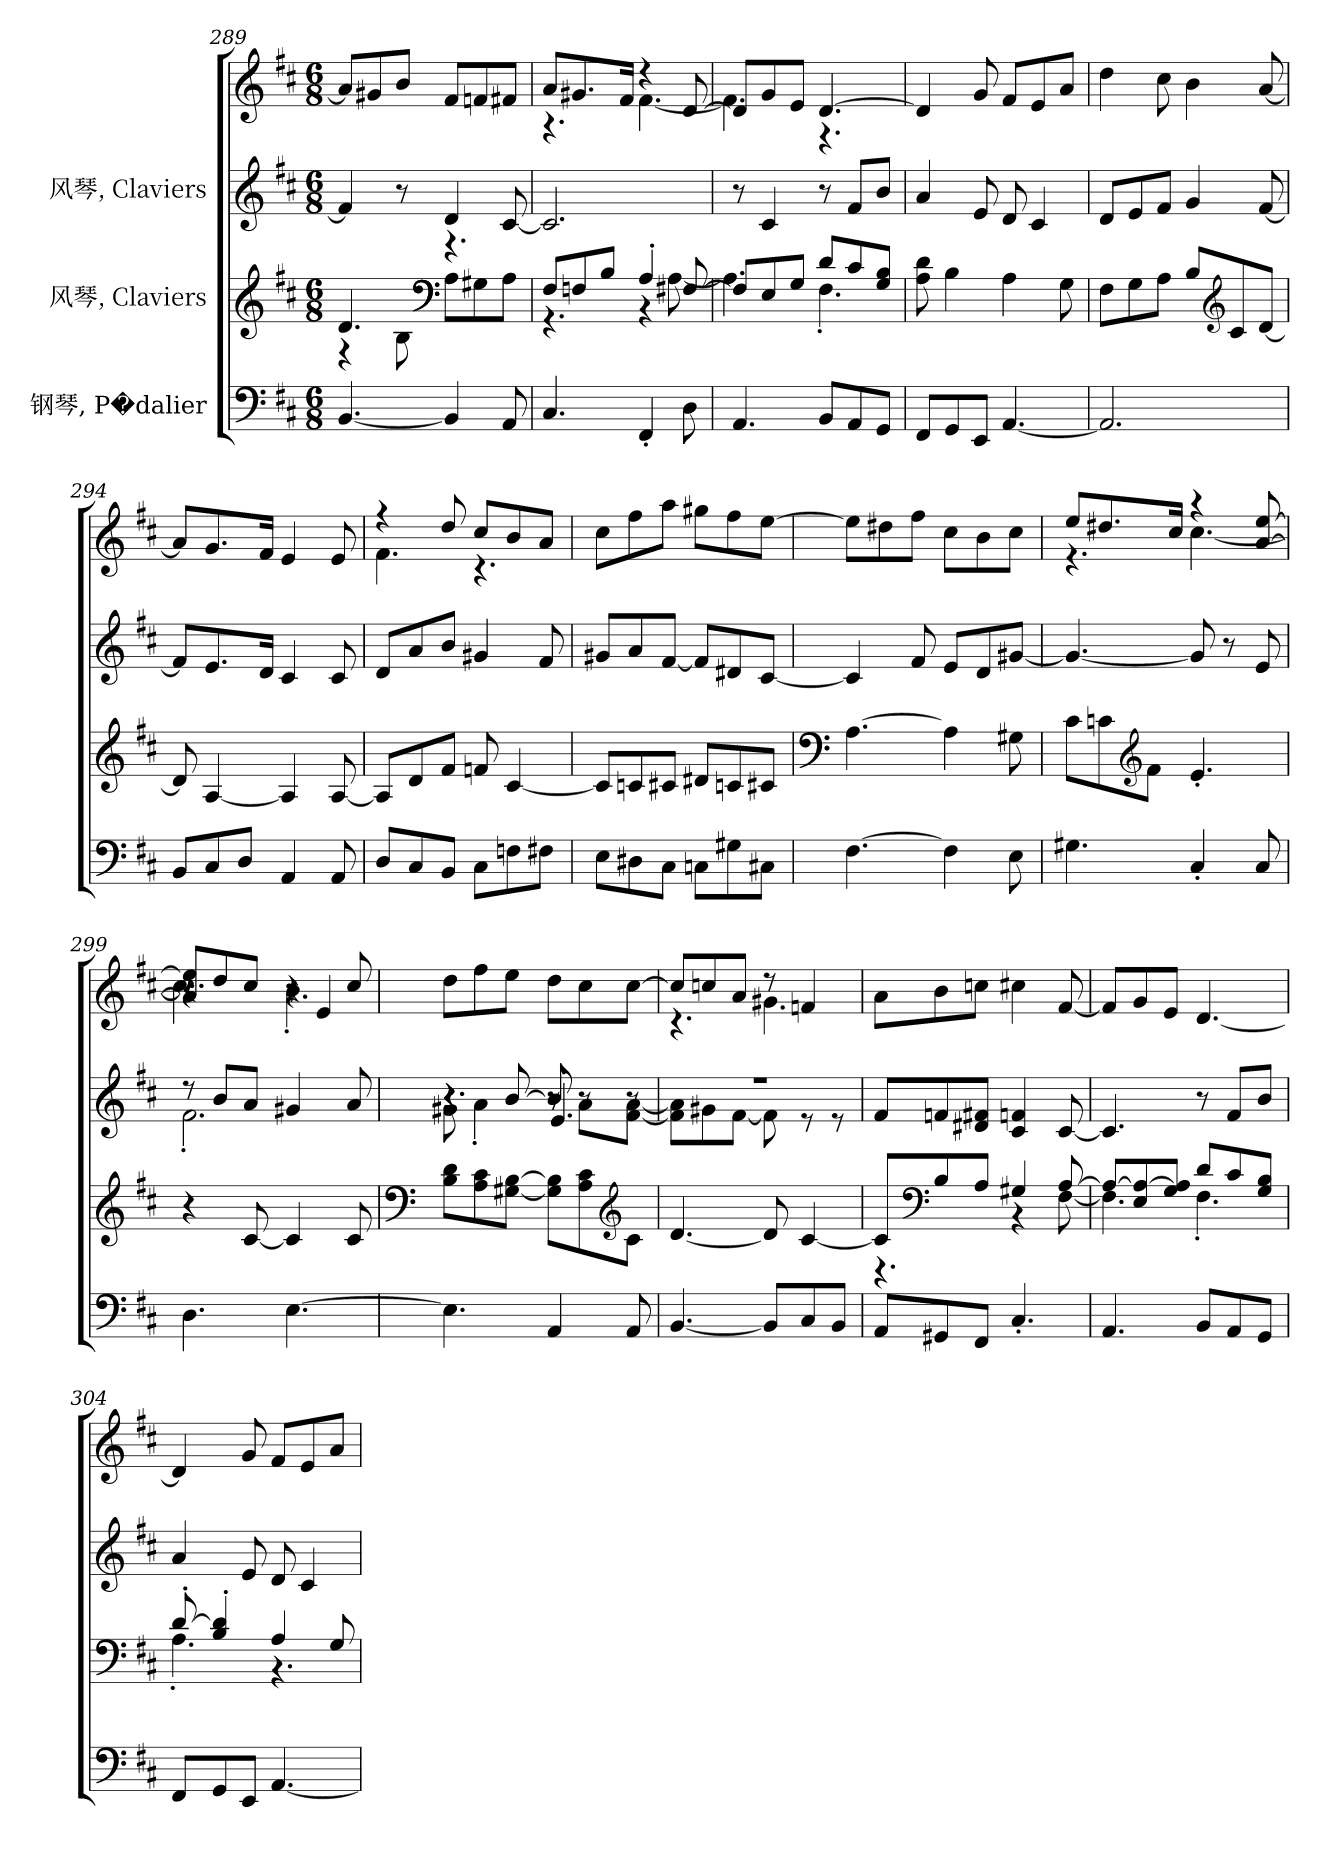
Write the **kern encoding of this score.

**kern	**kern	**kern	**kern
*part3	*part2	*part1	*part1
*staff4	*staff3	*staff2	*staff1
*I"钢琴, P�dalier	*I"风琴, Claviers	*I"风琴, Claviers	*
*clefF4	*clefG2	*clefG2	*clefG2
*k[f#c#]	*k[f#c#]	*k[f#c#]	*k[f#c#]
*M6/8	*M6/8	*M6/8	*M6/8
=289	=289	=289	=289
*	*^	*	*
[4.BB/	4.d/	4r	4f#/]	8a/L]
.	.	.	.	8g#X/
.	.	8B\	8r	8b/J
*	*clefF4	*	*	*
4BB/]	4.r	8A\L	4d/	8f#/L
.	.	8G#X\	.	8fn/
8AA/	.	8A\J	[8c#/	8f#X/J
=290	=290	=290	=290	=290
*	*	*	*	*^
4.C#/	8F#/L	4.r	2.c#/]	8a/L	4.r
.	8Fn/	.	.	8.g#X/	.
.	8B/J	.	.	.	.
.	.	.	.	16f#/Jk	.
4FF#'/	4A'/	4r	.	4r	[4.f#\
8D\	[8F#X/	[8A\	.	[8d/	.
!!LO:LB:g=z	!!
=291	=291	=291	=291	=291	=291
4.AA/	8F#/L]	4.A\]	8r	8d/L]	4.f#\]
.	8E/	.	4c#/	8g/	.
.	8G/J	.	.	8e/J	.
8BB/L	8d/L	4.F#'\	8r	[4.d/	4.r
8AA/	8c#/	.	8f#/L	.	.
8GG/J	8G/ 8B/J	.	8b/J	.	.
*	*v	*v	*	*v	*v
=292	=292	=292	=292
8FF#/L	8A\ 8d\	4a/	4d/]
8GG/	4B\	.	.
8EE/J	.	8e/	8g/
[4.AA/	4A\	8d/	8f#/L
.	.	4c#/	8e/
.	8G\	.	8a/J
=293	=293	=293	=293
2.AA/]	8F#\L	8d/L	4dd\
.	8G\	8e/	.
.	8A\J	8f#/J	8cc#\
.	8B/L	4g/	4b\
*	*clefG2	*	*
.	8c#/	.	.
.	[8d/J	[8f#/	[8a/
=294	=294	=294	=294
8BB/L	8d/]	8f#/L]	8a/L]
8C#/	[4A/	8.e/	8.g/
8D/J	.	.	.
.	.	16d/Jk	16f#/Jk
4AA/	4A/]	4c#/	4e/
8AA/	[8A/	8c#/	8e/
!!LO:PB:g=z
=295	=295	=295	=295
*	*	*	*^
8D/L	8A/L]	8d/L	4r	4.f#\
8C#/	8d/	8a/	.	.
8BB/J	8f#/J	8b/J	8dd/	.
8C#\L	8fn/	4g#X/	8cc#/L	4.r
8Fn\	[4c#/	.	8b/	.
8F#X\J	.	8f#/	8a/J	.
*	*	*	*v	*v
=296	=296	=296	=296
8E\L	8c#/L]	8g#X/L	8cc#\L
8D#X\	8cn/	8a/	8ff#\
8C#\J	8c#X/J	[8f#/J	8aa\J
8Cn\L	8d#X/L	8f#/L]	8gg#X\L
8G#X\	8cn/	8d#X/	8ff#\
8C#X\J	8c#X/J	[8c#/J	[8ee\J
=297	=297	=297	=297
*	*clefF4	*	*
[4.F#\	[4.A\	4c#/]	8ee\L]
.	.	.	8dd#X\
.	.	8f#/	8ff#\J
4F#\]	4A\]	8e/L	8cc#\L
.	.	8d/	8b\
8E\	8G#X\	[8g#X/J	8cc#\J
=298	=298	=298	=298
*	*	*	*^
4.G#X\	8c#\L	4.g#/_	8ee/L	4.r
.	8cn\	.	8.dd#X/	.
*	*clefG2	*	*	*
.	8f#\J	.	.	.
.	.	.	16cc#/Jk	.
4C#'/	4.e'/	8g#/]	4r	[4.cc#\
.	.	8r	.	.
8C#/	.	8e/	[8a/ [8ee/	.
!!LO:LB:g=z
=299	=299	=299	=299	=299
*	*	*^	*	*^
4.D\	4r	8r	2.f#'\	8a/] 8ee/]L	4.cc#\]	4.r
.	.	8b/L	.	8dd/	.	.
.	[8c#/	8a/J	.	8cc#/J	.	.
[4.E\	4c#/]	4g#X/	.	4r	4.b'\	8r
.	.	.	.	.	.	4e/
.	8c#/	8a/	.	8cc#/	.	.
*	*	*v	*v	*	*	*
*	*	*	*v	*v	*v
=300	=300	=300	=300
*	*clefF4	*	*
*	*	*^	*
*	*	*	*^	*
4.E\]	8B\ 8d\L	4r	8g#X\	4.r	8dd\L
.	8A\ 8c#\	.	4a'\	.	8ff#\
.	[8G#X\ [8B\J	[8b/	.	.	8ee\J
4AA/	8G#\] 8B\]L	8b/]	8r	4.e'/	8dd\L
.	8A\ 8c#\	8r	8a\L	.	8cc#\
*	*clefG2	*	*	*	*
8AA/	8c#\J	8r	[8f#\ [8a\J	.	[8cc#\J
*	*	*	*v	*v	*
=301	=301	=301	=301	=301
*	*	*	*	*^
[4.BB/	[4.d/	2.r	8f#\] 8a\]L	8cc#/L]	4.r
.	.	.	8g#X\	8ccn/	.
.	.	.	[8f#\J	8a/J	.
8BB/L]	8d/]	.	8f#\]	8r	4.g#X\
8C#/	[4c#/	.	8r	4fn/	.
8BB/J	.	.	8r	.	.
*	*	*v	*v	*	*
*	*	*	*v	*v
!!LO:LB:g=z
=302	=302	=302	=302
*	*^	*	*
8AA/L	8c#/L]	4.r	8f#/L	8a\L
*	*clefF4	*	*	*
8GG#X/	8B/	.	8fn/	8b\
8FF#/J	8A/J	.	8d#X/ 8f#X/J	8ccn\J
4.C#'/	4G#X/	4r	4c#/ 4fn/	4cc#X\
.	[8A/	[8F#\	[8c#/	[8f#/
=303	=303	=303	=303	=303
4.AA/	8A/L_	4.F#\]	4.c#/]	8f#/L]
.	8E/ 8A/_	.	.	8g/
.	8G/ 8A/]J	.	.	8e/J
8BB/L	8d/L	4.F#'\	8r	[4.d/
8AA/	8c#/	.	8f#/L	.
8GG/J	8G/ 8B/J	.	8b/J	.
=304	=304	=304	=304	=304
8FF#/L	[8d'/	4.A'\	4a/	4d/]
8GG/	4B/' 4d/]'	.	.	.
8EE/J	.	.	8e/	8g/
[4.AA/	4A/	4.r	8d/	8f#/L
.	.	.	4c#/	8e/
.	8G/	.	.	8a/J
*	*v	*v	*	*
=	=	=	=
*-	*-	*-	*-
